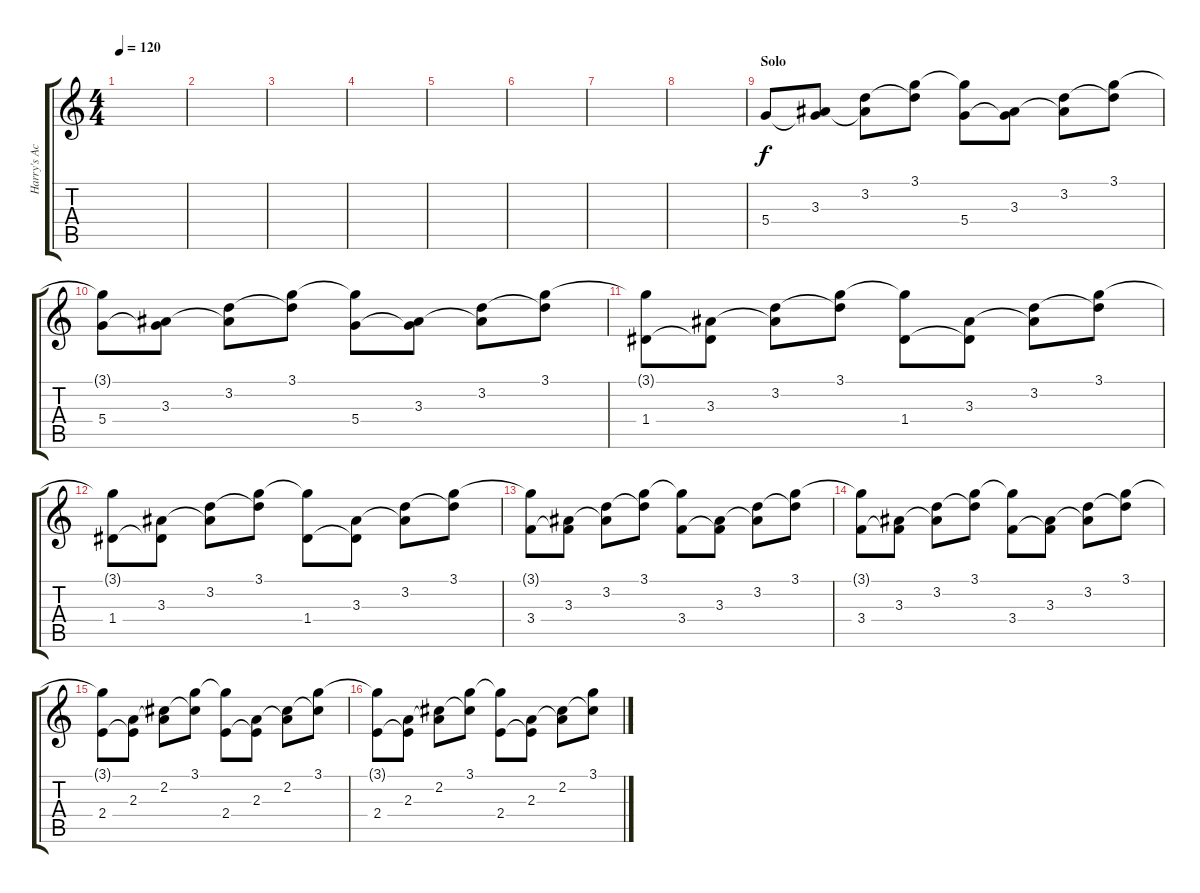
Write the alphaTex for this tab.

\track ("Harry's Acoustic Guitar" "Harry's Ac") {instrument acousticguitarnylon}
\staff {score tabs}
\tuning (E4 B3 G3 D3 A2 E2) {hide}
\ts (4 4)
\tempo 120
\clef g2
\ks c
|
|
|
|
|
|
|
|
\section ("" "Solo")
5.4.8 (3.3 5.4{t}).8 (3.2 3.3{t}).8 (3.1 3.2{t}).8 (3.1{t} 5.4).8 (3.3 5.4{t}).8 (3.2 3.3{t}).8 (3.1 3.2{t}).8 |
(3.1{t} 5.4).8 (3.3 5.4{t}).8 (3.2 3.3{t}).8 (3.1 3.2{t}).8 (3.1{t} 5.4).8 (3.3 5.4{t}).8 (3.2 3.3{t}).8 (3.1 3.2{t}).8 |
(3.1{t} 1.4).8 (3.3 1.4{t}).8 (3.2 3.3{t}).8 (3.1 3.2{t}).8 (3.1{t} 1.4).8 (3.3 1.4{t}).8 (3.2 3.3{t}).8 (3.1 3.2{t}).8 |
(3.1{t} 1.4).8 (3.3 1.4{t}).8 (3.2 3.3{t}).8 (3.1 3.2{t}).8 (3.1{t} 1.4).8 (3.3 1.4{t}).8 (3.2 3.3{t}).8 (3.1 3.2{t}).8 |
(3.1{t} 3.4).8 (3.3 3.4{t}).8 (3.2 3.3{t}).8 (3.1 3.2{t}).8 (3.1{t} 3.4).8 (3.3 3.4{t}).8 (3.2 3.3{t}).8 (3.1 3.2{t}).8 |
(3.1{t} 3.4).8 (3.3 3.4{t}).8 (3.2 3.3{t}).8 (3.1 3.2{t}).8 (3.1{t} 3.4).8 (3.3 3.4{t}).8 (3.2 3.3{t}).8 (3.1 3.2{t}).8 |
(3.1{t} 2.4).8 (2.3 2.4{t}).8 (2.2 2.3{t}).8 (3.1 2.2{t}).8 (3.1{t} 2.4).8 (2.3 2.4{t}).8 (2.2 2.3{t}).8 (3.1 2.2{t}).8 |
(3.1{t} 2.4).8 (2.3 2.4{t}).8 (2.2 2.3{t}).8 (3.1 2.2{t}).8 (3.1{t} 2.4).8 (2.3 2.4{t}).8 (2.2 2.3{t}).8 (3.1 2.2{t}).8
